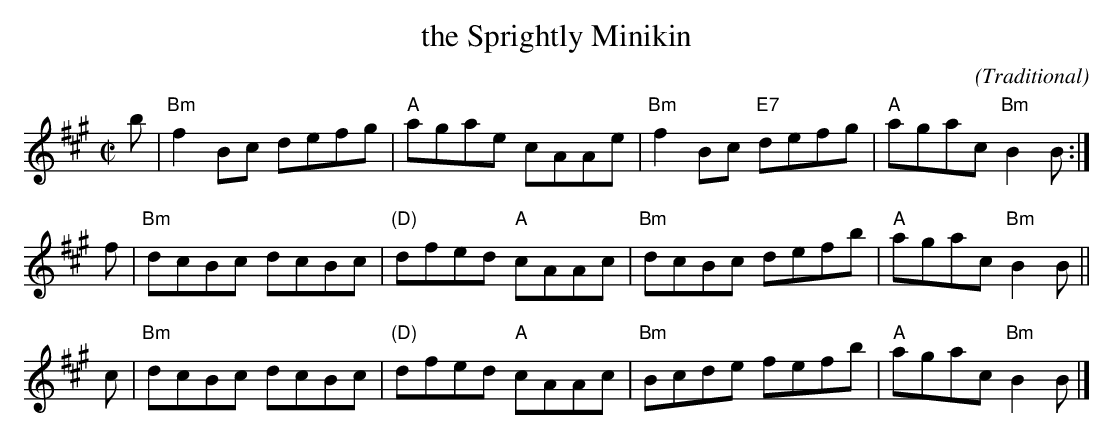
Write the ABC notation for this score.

X:1
T: the Sprightly Minikin
C: (Traditional)
M: C|
L: 1/8
K: Bdor
b |\
"Bm"f2Bc defg | "A"agae cAAe |\
"Bm"f2Bc "E7"defg | "A"agac "Bm"B2B :|
f |\
"Bm"dcBc dcBc | "(D)"dfed "A"cAAc |\
"Bm"dcBc defb | "A"agac "Bm"B2B ||
c |\
"Bm"dcBc dcBc | "(D)"dfed "A"cAAc |\
"Bm"Bcde fefb | "A"agac "Bm"B2B |]
